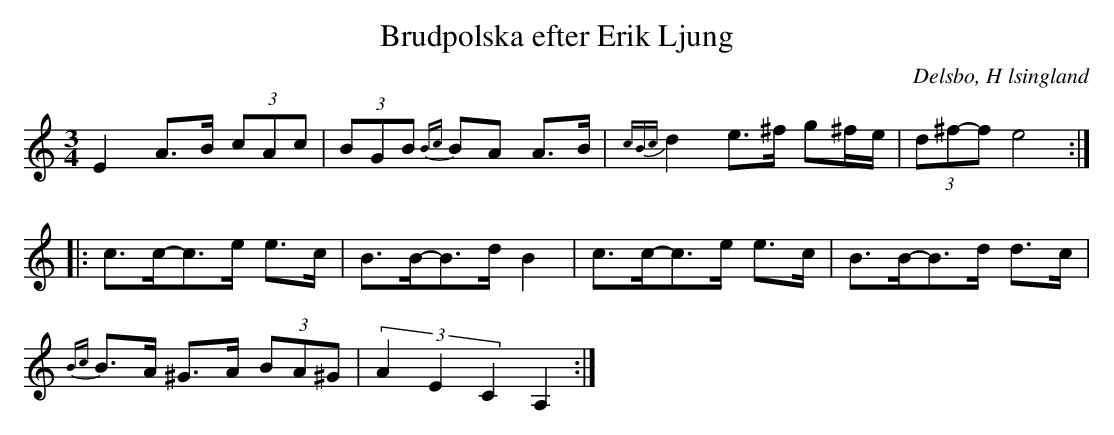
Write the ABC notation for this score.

X:1
T: Brudpolska efter Erik Ljung
O: Delsbo, H lsingland
M: 3/4
L: 1/8
K: Am
E2 A>B (3cAc| (3BGB {Bc}BA A>B|{cBc}d2 e>^f g^f/e/|(3d^f-f e4 :|
|:c>c-c>e e>c|B>B-B>d B2|c>c-c>e e>c|B>B-B>d d>c|
{Bc}B>A ^G>A (3BA^G|(3A2E2C2 A,2:|
